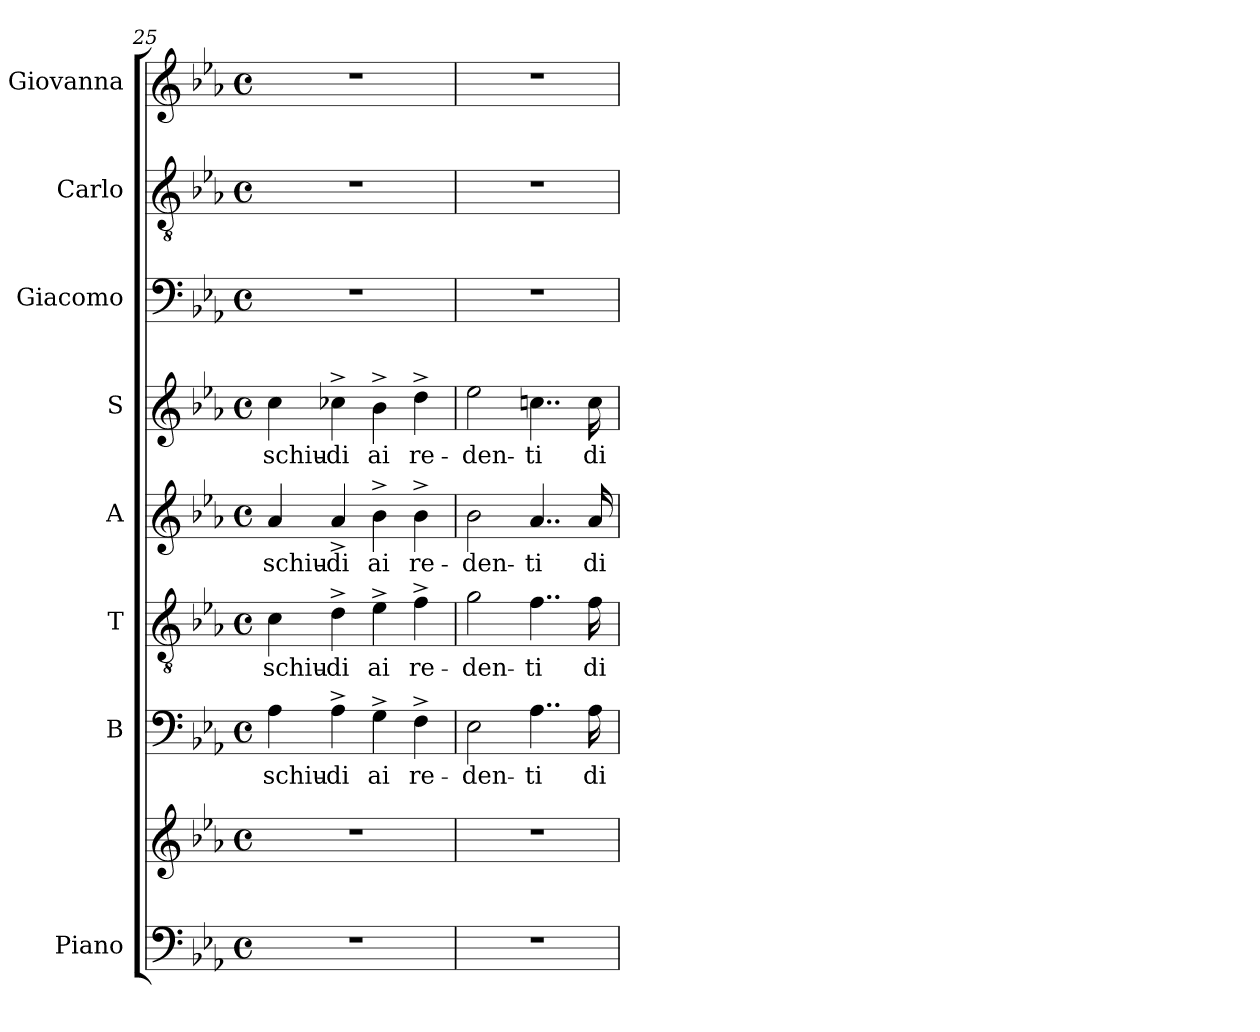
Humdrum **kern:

**kern	**kern	**kern	**text	**kern	**text	**kern	**text	**kern	**text	**kern	**kern	**kern
*part8	*part8	*part7	*part7	*part6	*part6	*part5	*part5	*part4	*part4	*part3	*part2	*part1
*staff9	*staff8	*staff7	*staff7	*staff6	*staff6	*staff5	*staff5	*staff4	*staff4	*staff3	*staff2	*staff1
*I"Piano	*	*I"B	*	*I"T	*	*I"A	*	*I"S	*	*I"Giacomo	*I"Carlo	*I"Giovanna
*I'Pno	*	*I'B	*	*I'T	*	*I'A	*	*I'S	*	*	*	*I'V
*clefF4	*clefG2	*clefF4	*	*clefGv2	*	*clefG2	*	*clefG2	*	*clefF4	*clefGv2	*clefG2
*k[b-e-a-]	*k[b-e-a-]	*k[b-e-a-]	*	*k[b-e-a-]	*	*k[b-e-a-]	*	*k[b-e-a-]	*	*k[b-e-a-]	*k[b-e-a-]	*k[b-e-a-]
*M4/4	*M4/4	*M4/4	*	*M4/4	*	*M4/4	*	*M4/4	*	*M4/4	*M4/4	*M4/4
*met(c)	*met(c)	*met(c)	*	*met(c)	*	*met(c)	*	*met(c)	*	*met(c)	*met(c)	*met(c)
=25	=25	=25	=25	=25	=25	=25	=25	=25	=25	=25	=25	=25
!	!	!	!LO:LY:b	!	!LO:LY:b	!	!LO:LY:b	!	!LO:LY:b	!	!	!
1r	1r	4A-\	schiu-	4c\	schiu-	4a-/	schiu-	4cc\	schiu-	1r	1r	1r
!	!	!	!LO:LY:b	!	!LO:LY:b	!	!LO:LY:b	!	!LO:LY:b	!	!	!
.	.	4A-^\	-di	4d^\	-di	4a-^/	-di	4cc-X^\	-di	.	.	.
!	!	!	!LO:LY:b	!	!LO:LY:b	!	!LO:LY:b	!	!LO:LY:b	!	!	!
.	.	4G^\	ai	4e-^\	ai	4b-^\	ai	4b-^\	ai	.	.	.
!	!	!	!LO:LY:b	!	!LO:LY:b	!	!LO:LY:b	!	!LO:LY:b	!	!	!
.	.	4F^\	re-	4f^\	re-	4b-^\	re-	4dd^\	re-	.	.	.
=26	=26	=26	=26	=26	=26	=26	=26	=26	=26	=26	=26	=26
!	!	!	!LO:LY:b	!	!LO:LY:b	!	!LO:LY:b	!	!LO:LY:b	!	!	!
1r	1r	2E-\	-den-	2g\	-den-	2b-\	-den-	2ee-\	-den-	1r	1r	1r
!	!	!	!LO:LY:b	!	!LO:LY:b	!	!LO:LY:b	!	!LO:LY:b	!	!	!
.	.	4..A-\	-ti	4..f\	-ti	4..a-/	-ti	4..ccn\	-ti	.	.	.
!	!	!	!LO:LY:b	!	!LO:LY:b	!	!LO:LY:b	!	!LO:LY:b	!	!	!
.	.	16A-\	di	16f\	di	16a-/	di	16cc\	di	.	.	.
=	=	=	=	=	=	=	=	=	=	=	=	=
*-	*-	*-	*-	*-	*-	*-	*-	*-	*-	*-	*-	*-
